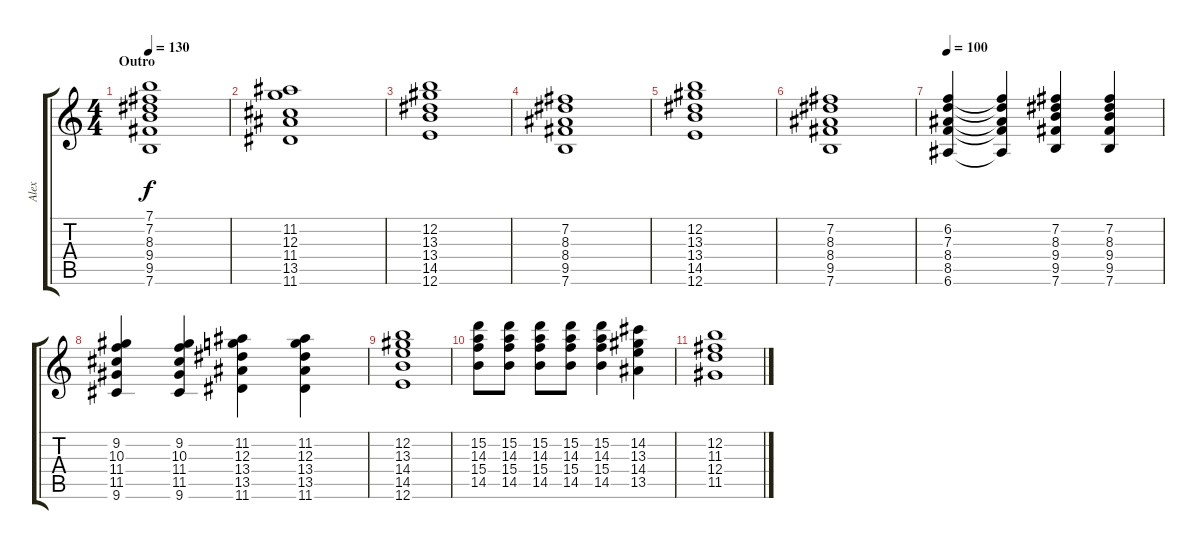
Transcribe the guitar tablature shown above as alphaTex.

\track ("Alex" "Alex") {instrument electricguitarclean}
\staff {score tabs}
\tuning (E4 B3 G3 D3 A2 E2) {hide}
\ts (4 4)
\section ("" "Outro")
\tempo 130
\clef g2
\ks c
(7.1 7.2 8.3 9.4 9.5 7.6).1{dy f instrument electricguitarclean} |
(11.2 12.3 11.4 13.5 11.6).1 |
(12.2 13.3 13.4 14.5 12.6).1 |
(7.2 8.3 8.4 9.5 7.6).1 |
(12.2 13.3 13.4 14.5 12.6).1 |
(7.2 8.3 8.4 9.5 7.6).1 |
\tempo 100
(6.2 7.3 8.4 8.5 6.6).4 (6.2{t} 7.3{t} 8.4{t} 8.5{t} 6.6{t}).4 (7.2 8.3 9.4 9.5 7.6).4 (7.2 8.3 9.4 9.5 7.6).4 |
(9.2 10.3 11.4 11.5 9.6).4 (9.2 10.3 11.4 11.5 9.6).4 (11.2 12.3 13.4 13.5 11.6).4 (11.2 12.3 13.4 13.5 11.6).4 |
(12.2 13.3 14.4 14.5 12.6).1 |
(15.2 14.3 15.4 14.5).8 (15.2 14.3 15.4 14.5).8 (15.2 14.3 15.4 14.5).8 (15.2 14.3 15.4 14.5).8 (15.2 14.3 15.4 14.5).4 (14.2 13.3 14.4 13.5).4 |
(12.2 11.3 12.4 11.5).1
